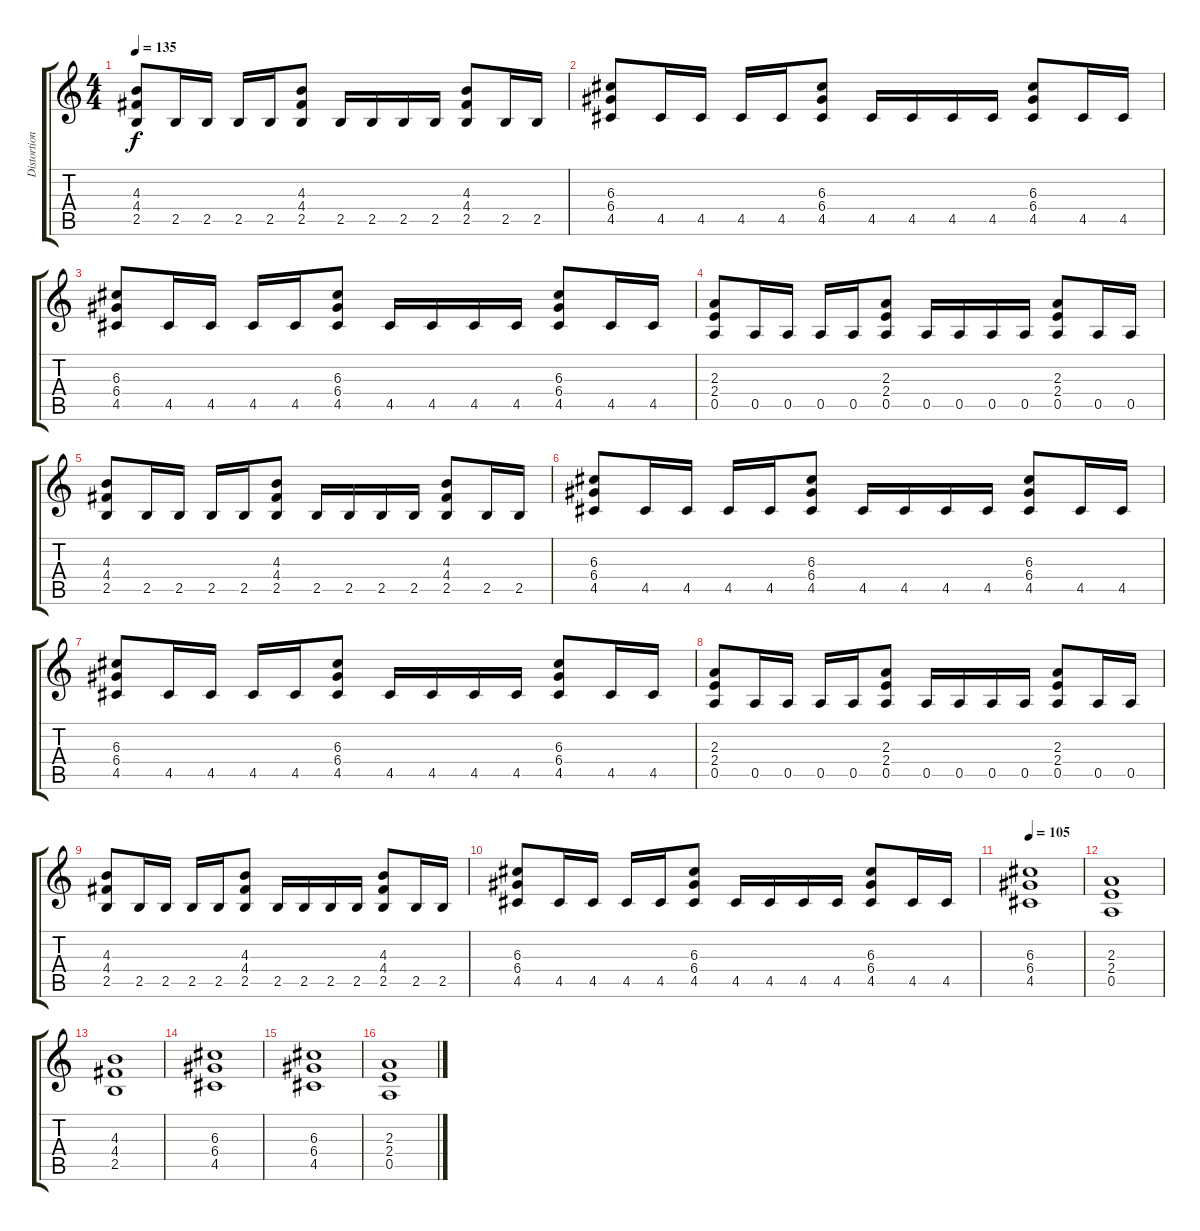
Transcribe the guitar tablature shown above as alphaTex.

\track ("Distortion I (ritim)" "Distortion") {instrument distortionguitar}
\staff {score tabs}
\tuning (E4 B3 G3 D3 A2 E2) {hide}
\ts (4 4)
\tempo 135
\clef g2
\ks c
(4.3 4.4 2.5).8{dy f} 2.5.16 2.5.16 2.5.16 2.5.16 (4.3 4.4 2.5).8 2.5.16 2.5.16 2.5.16 2.5.16 (4.3 4.4 2.5).8 2.5.16 2.5.16 |
(6.3 6.4 4.5).8 4.5.16 4.5.16 4.5.16 4.5.16 (6.3 6.4 4.5).8 4.5.16 4.5.16 4.5.16 4.5.16 (6.3 6.4 4.5).8 4.5.16 4.5.16 |
(6.3 6.4 4.5).8 4.5.16 4.5.16 4.5.16 4.5.16 (6.3 6.4 4.5).8 4.5.16 4.5.16 4.5.16 4.5.16 (6.3 6.4 4.5).8 4.5.16 4.5.16 |
(2.3 2.4 0.5).8 0.5.16 0.5.16 0.5.16 0.5.16 (2.3 2.4 0.5).8 0.5.16 0.5.16 0.5.16 0.5.16 (2.3 2.4 0.5).8 0.5.16 0.5.16 |
(4.3 4.4 2.5).8 2.5.16 2.5.16 2.5.16 2.5.16 (4.3 4.4 2.5).8 2.5.16 2.5.16 2.5.16 2.5.16 (4.3 4.4 2.5).8 2.5.16 2.5.16 |
(6.3 6.4 4.5).8 4.5.16 4.5.16 4.5.16 4.5.16 (6.3 6.4 4.5).8 4.5.16 4.5.16 4.5.16 4.5.16 (6.3 6.4 4.5).8 4.5.16 4.5.16 |
(6.3 6.4 4.5).8 4.5.16 4.5.16 4.5.16 4.5.16 (6.3 6.4 4.5).8 4.5.16 4.5.16 4.5.16 4.5.16 (6.3 6.4 4.5).8 4.5.16 4.5.16 |
(2.3 2.4 0.5).8 0.5.16 0.5.16 0.5.16 0.5.16 (2.3 2.4 0.5).8 0.5.16 0.5.16 0.5.16 0.5.16 (2.3 2.4 0.5).8 0.5.16 0.5.16 |
(4.3 4.4 2.5).8 2.5.16 2.5.16 2.5.16 2.5.16 (4.3 4.4 2.5).8 2.5.16 2.5.16 2.5.16 2.5.16 (4.3 4.4 2.5).8 2.5.16 2.5.16 |
(6.3 6.4 4.5).8 4.5.16 4.5.16 4.5.16 4.5.16 (6.3 6.4 4.5).8 4.5.16 4.5.16 4.5.16 4.5.16 (6.3 6.4 4.5).8 4.5.16 4.5.16 |
\tempo 105
(6.3 6.4 4.5).1 |
(2.3 2.4 0.5).1 |
(4.3 4.4 2.5).1 |
(6.3 6.4 4.5).1 |
(6.3 6.4 4.5).1 |
(2.3 2.4 0.5).1
